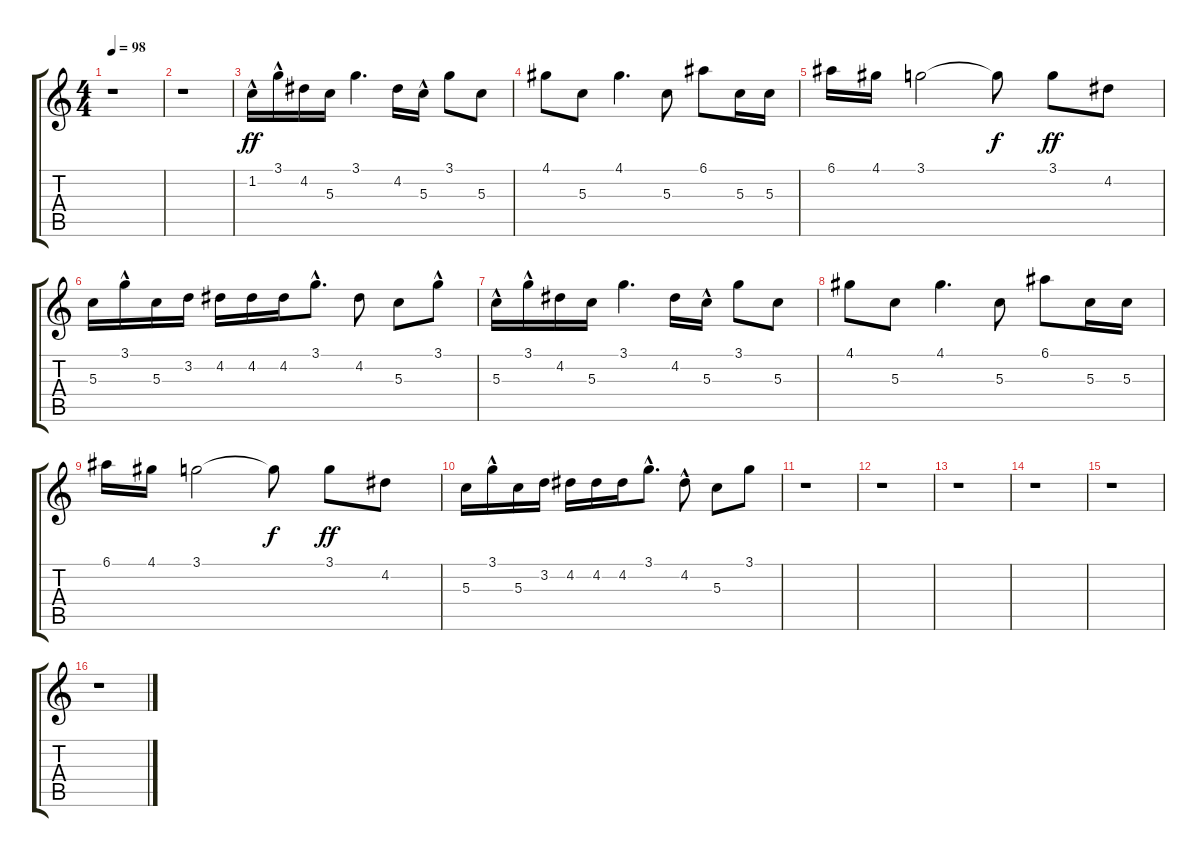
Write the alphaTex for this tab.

\track "" {instrument electricguitarjazz}
\staff {score tabs}
\tuning (E4 B3 G3 D3 A2 D2) {hide}
\ts (4 4)
\tempo 98
\clef g2
\ks c
r.1{dy ff} |
r.1 |
1.2{hac}.16 3.1{hac}.16 4.2.16 5.3.16 3.1.4{d} 4.2.16 5.3{hac}.16 3.1.8 5.3.8 |
4.1.8 5.3.8 4.1.4{d} 5.3.8 6.1.8 5.3.16 5.3.16 |
6.1.16 4.1.16 3.1.2 3.1{t}.8{dy f} 3.1.8{dy ff} 4.2.8 |
5.3.16 3.1{hac}.16 5.3.16 3.2.16 4.2.16 4.2.16 4.2.16 3.1{hac}.8{d} 4.2.8 5.3.8 3.1{hac}.8 |
5.3{hac}.16 3.1{hac}.16 4.2.16 5.3.16 3.1.4{d} 4.2.16 5.3{hac}.16 3.1.8 5.3.8 |
4.1.8 5.3.8 4.1.4{d} 5.3.8 6.1.8 5.3.16 5.3.16 |
6.1.16 4.1.16 3.1.2 3.1{t}.8{dy f} 3.1.8{dy ff} 4.2.8 |
5.3.16 3.1{hac}.16 5.3.16 3.2.16 4.2.16 4.2.16 4.2.16 3.1{hac}.8{d} 4.2{hac}.8 5.3.8 3.1.8 |
r.1 |
r.1 |
r.1 |
r.1 |
r.1 |
r.1
